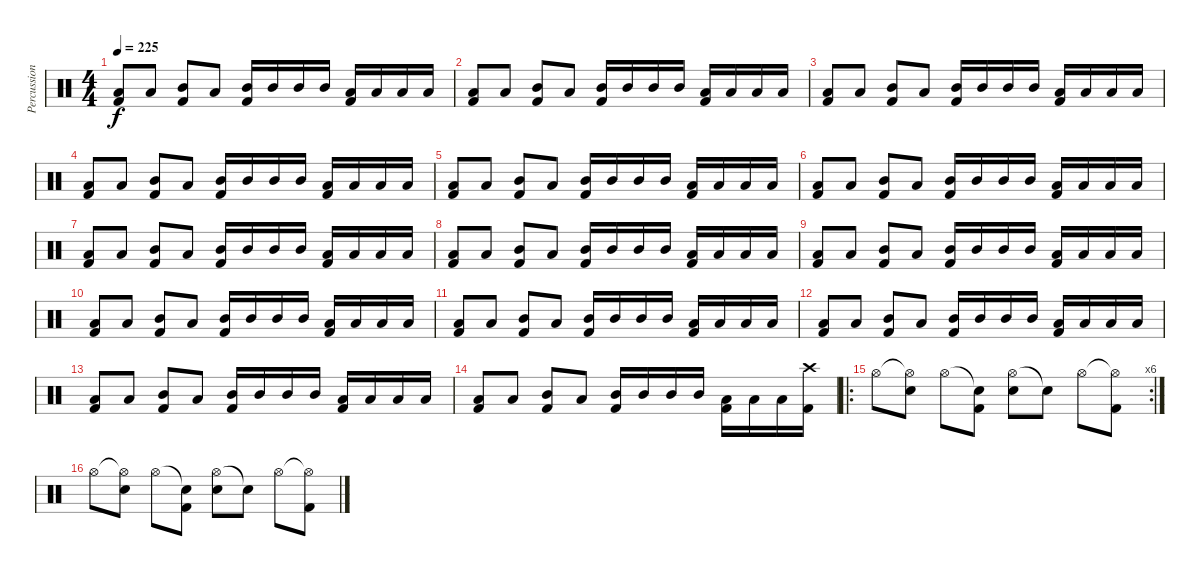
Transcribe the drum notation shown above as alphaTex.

\track ("Percussion" "Percussion") {instrument percussion}
\staff {score}
\articulation defaults
\ts (4 4)
\tempo 225
\clef neutral
\ks c
("Low Floor Tom (hit)" "Kick (hit) 2").8{dy f} "Low Tom (hit)".8 ("Mid Tom (hit)" "Kick (hit) 2").8 "Low Tom (hit)".8 ("Mid Tom (hit)" "Kick (hit) 2").16 "Mid Tom (hit)".16 "Mid Tom (hit)".16 "Mid Tom (hit)".16 ("Low Floor Tom (hit)" "Kick (hit) 2").16 "Low Floor Tom (hit)".16 "Low Floor Tom (hit)".16 "Low Floor Tom (hit)".16 |
("Low Floor Tom (hit)" "Kick (hit) 2").8 "Low Tom (hit)".8 ("Mid Tom (hit)" "Kick (hit) 2").8 "Low Tom (hit)".8 ("Mid Tom (hit)" "Kick (hit) 2").16 "Mid Tom (hit)".16 "Mid Tom (hit)".16 "Mid Tom (hit)".16 ("Low Floor Tom (hit)" "Kick (hit) 2").16 "Low Floor Tom (hit)".16 "Low Floor Tom (hit)".16 "Low Floor Tom (hit)".16 |
("Low Floor Tom (hit)" "Kick (hit) 2").8 "Low Tom (hit)".8 ("Mid Tom (hit)" "Kick (hit) 2").8 "Low Tom (hit)".8 ("Mid Tom (hit)" "Kick (hit) 2").16 "Mid Tom (hit)".16 "Mid Tom (hit)".16 "Mid Tom (hit)".16 ("Low Floor Tom (hit)" "Kick (hit) 2").16 "Low Floor Tom (hit)".16 "Low Floor Tom (hit)".16 "Low Floor Tom (hit)".16 |
("Low Floor Tom (hit)" "Kick (hit) 2").8 "Low Tom (hit)".8 ("Mid Tom (hit)" "Kick (hit) 2").8 "Low Tom (hit)".8 ("Mid Tom (hit)" "Kick (hit) 2").16 "Mid Tom (hit)".16 "Mid Tom (hit)".16 "Mid Tom (hit)".16 ("Low Floor Tom (hit)" "Kick (hit) 2").16 "Low Floor Tom (hit)".16 "Low Floor Tom (hit)".16 "Low Floor Tom (hit)".16 |
("Low Floor Tom (hit)" "Kick (hit) 2").8 "Low Tom (hit)".8 ("Mid Tom (hit)" "Kick (hit) 2").8 "Low Tom (hit)".8 ("Mid Tom (hit)" "Kick (hit) 2").16 "Mid Tom (hit)".16 "Mid Tom (hit)".16 "Mid Tom (hit)".16 ("Low Floor Tom (hit)" "Kick (hit) 2").16 "Low Floor Tom (hit)".16 "Low Floor Tom (hit)".16 "Low Floor Tom (hit)".16 |
("Low Floor Tom (hit)" "Kick (hit) 2").8 "Low Tom (hit)".8 ("Mid Tom (hit)" "Kick (hit) 2").8 "Low Tom (hit)".8 ("Mid Tom (hit)" "Kick (hit) 2").16 "Mid Tom (hit)".16 "Mid Tom (hit)".16 "Mid Tom (hit)".16 ("Low Floor Tom (hit)" "Kick (hit) 2").16 "Low Floor Tom (hit)".16 "Low Floor Tom (hit)".16 "Low Floor Tom (hit)".16 |
("Low Floor Tom (hit)" "Kick (hit) 2").8 "Low Tom (hit)".8 ("Mid Tom (hit)" "Kick (hit) 2").8 "Low Tom (hit)".8 ("Mid Tom (hit)" "Kick (hit) 2").16 "Mid Tom (hit)".16 "Mid Tom (hit)".16 "Mid Tom (hit)".16 ("Low Floor Tom (hit)" "Kick (hit) 2").16 "Low Floor Tom (hit)".16 "Low Floor Tom (hit)".16 "Low Floor Tom (hit)".16 |
("Low Floor Tom (hit)" "Kick (hit) 2").8 "Low Tom (hit)".8 ("Mid Tom (hit)" "Kick (hit) 2").8 "Low Tom (hit)".8 ("Mid Tom (hit)" "Kick (hit) 2").16 "Mid Tom (hit)".16 "Mid Tom (hit)".16 "Mid Tom (hit)".16 ("Low Floor Tom (hit)" "Kick (hit) 2").16 "Low Floor Tom (hit)".16 "Low Floor Tom (hit)".16 "Low Floor Tom (hit)".16 |
("Low Floor Tom (hit)" "Kick (hit) 2").8 "Low Tom (hit)".8 ("Mid Tom (hit)" "Kick (hit) 2").8 "Low Tom (hit)".8 ("Mid Tom (hit)" "Kick (hit) 2").16 "Mid Tom (hit)".16 "Mid Tom (hit)".16 "Mid Tom (hit)".16 ("Low Floor Tom (hit)" "Kick (hit) 2").16 "Low Floor Tom (hit)".16 "Low Floor Tom (hit)".16 "Low Floor Tom (hit)".16 |
("Low Floor Tom (hit)" "Kick (hit) 2").8 "Low Tom (hit)".8 ("Mid Tom (hit)" "Kick (hit) 2").8 "Low Tom (hit)".8 ("Mid Tom (hit)" "Kick (hit) 2").16 "Mid Tom (hit)".16 "Mid Tom (hit)".16 "Mid Tom (hit)".16 ("Low Floor Tom (hit)" "Kick (hit) 2").16 "Low Floor Tom (hit)".16 "Low Floor Tom (hit)".16 "Low Floor Tom (hit)".16 |
("Low Floor Tom (hit)" "Kick (hit) 2").8 "Low Tom (hit)".8 ("Mid Tom (hit)" "Kick (hit) 2").8 "Low Tom (hit)".8 ("Mid Tom (hit)" "Kick (hit) 2").16 "Mid Tom (hit)".16 "Mid Tom (hit)".16 "Mid Tom (hit)".16 ("Low Floor Tom (hit)" "Kick (hit) 2").16 "Low Floor Tom (hit)".16 "Low Floor Tom (hit)".16 "Low Floor Tom (hit)".16 |
("Low Floor Tom (hit)" "Kick (hit) 2").8 "Low Tom (hit)".8 ("Mid Tom (hit)" "Kick (hit) 2").8 "Low Tom (hit)".8 ("Mid Tom (hit)" "Kick (hit) 2").16 "Mid Tom (hit)".16 "Mid Tom (hit)".16 "Mid Tom (hit)".16 ("Low Floor Tom (hit)" "Kick (hit) 2").16 "Low Floor Tom (hit)".16 "Low Floor Tom (hit)".16 "Low Floor Tom (hit)".16 |
("Low Floor Tom (hit)" "Kick (hit) 2").8 "Low Tom (hit)".8 ("Mid Tom (hit)" "Kick (hit) 2").8 "Low Tom (hit)".8 ("Mid Tom (hit)" "Kick (hit) 2").16 "Mid Tom (hit)".16 "Mid Tom (hit)".16 "Mid Tom (hit)".16 ("Low Floor Tom (hit)" "Kick (hit) 2").16 "Low Floor Tom (hit)".16 "Low Floor Tom (hit)".16 "Low Floor Tom (hit)".16 |
("Low Floor Tom (hit)" "Kick (hit) 2").8 "Low Tom (hit)".8 ("Mid Tom (hit)" "Kick (hit) 2").8 "Low Tom (hit)".8 ("Mid Tom (hit)" "Kick (hit) 2").16 "Mid Tom (hit)".16 "Mid Tom (hit)".16 "Mid Tom (hit)".16 ("Low Floor Tom (hit)" "Kick (hit) 2").16 "Low Floor Tom (hit)".16 "Low Floor Tom (hit)".16 ("Crash high (hit)" "Kick (hit) 2").16 |
\ro
\rc 6 "Hi-Hat (open)".8
("Hi-Hat (open)"{t} "Snare (hit) 2").8 "Hi-Hat (open)".8 ("Snare (hit)"{t} "Kick (hit) 2").8 ("Hi-Hat (open)" "Snare (hit) 2").8 "Snare (hit)"{t}.8 "Hi-Hat (open)".8 ("Hi-Hat (open)"{t} "Kick (hit) 2").8 |
"Hi-Hat (open)".8 ("Hi-Hat (open)"{t} "Snare (hit) 2").8 "Hi-Hat (open)".8 ("Snare (hit)"{t} "Kick (hit) 2").8 ("Hi-Hat (open)" "Snare (hit) 2").8 "Snare (hit)"{t}.8 "Hi-Hat (open)".8 ("Hi-Hat (open)"{t} "Kick (hit) 2").8
